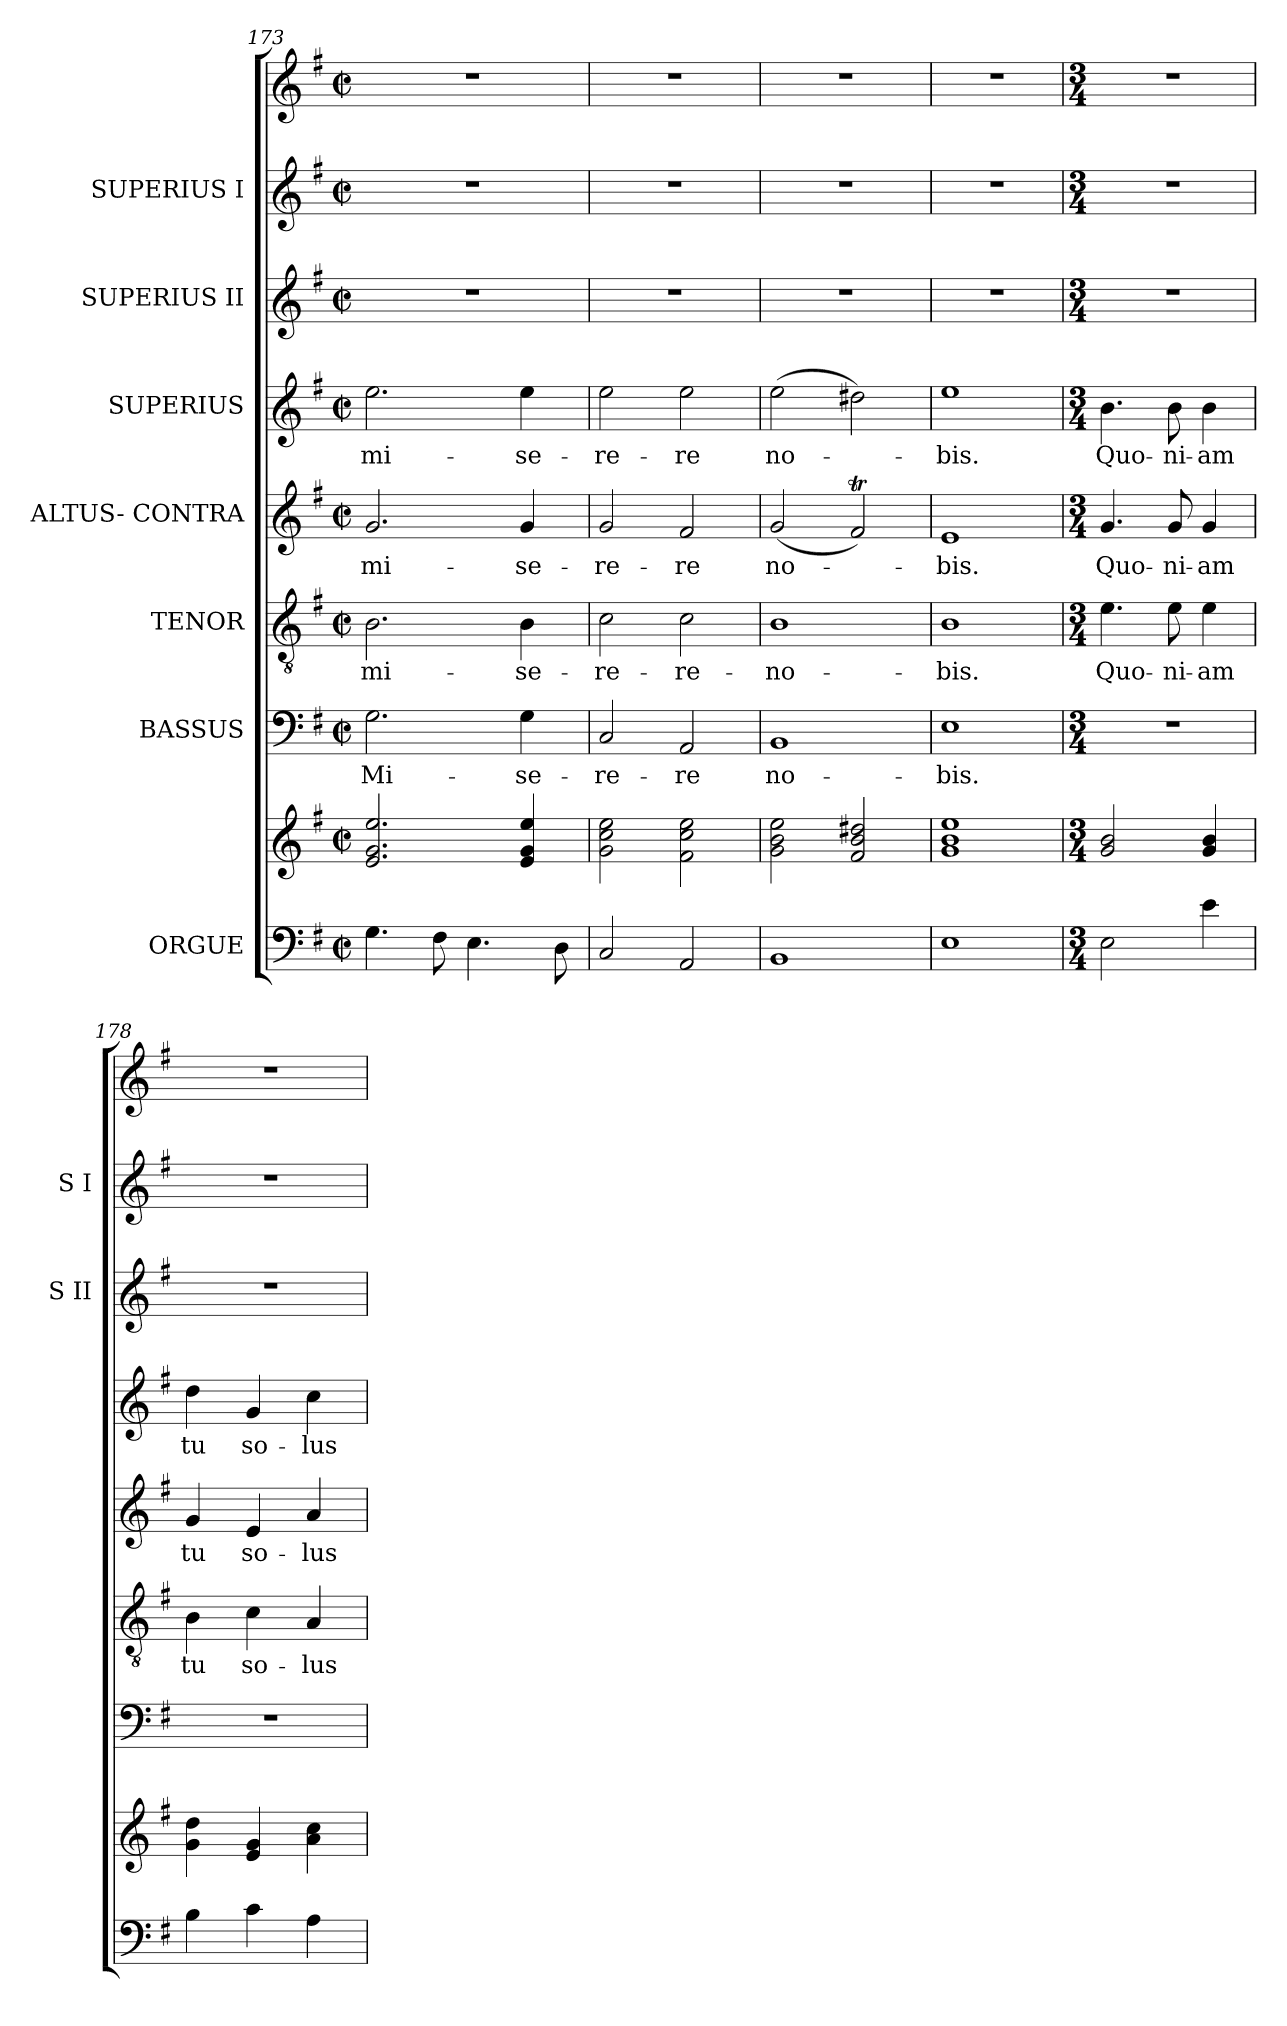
**kern	**kern	**kern	**text	**kern	**text	**kern	**text	**kern	**text	**kern	**kern	**kern
*part8	*part8	*part7	*part7	*part6	*part6	*part5	*part5	*part4	*part4	*part3	*part2	*part1
*staff9	*staff8	*staff7	*staff7	*staff6	*staff6	*staff5	*staff5	*staff4	*staff4	*staff3	*staff2	*staff1
*I"ORGUE	*	*I"BASSUS	*	*I"TENOR	*	*I"ALTUS- CONTRA	*	*I"SUPERIUS	*	*I"SUPERIUS II	*I"SUPERIUS I	*
*	*	*	*	*	*	*	*	*	*	*I'S II	*I'S I	*
*clefF4	*clefG2	*clefF4	*	*clefGv2	*	*clefG2	*	*clefG2	*	*clefG2	*clefG2	*clefG2
*k[f#]	*k[f#]	*k[f#]	*	*k[f#]	*	*k[f#]	*	*k[f#]	*	*k[f#]	*k[f#]	*k[f#]
*e:	*e:	*e:	*	*e:	*	*e:	*	*e:	*	*e:	*e:	*e:
*M2/2	*M2/2	*M2/2	*	*M2/2	*	*M2/2	*	*M2/2	*	*M2/2	*M2/2	*M2/2
*met(c|)	*met(c|)	*met(c|)	*	*met(c|)	*	*met(c|)	*	*met(c|)	*	*met(c|)	*met(c|)	*met(c|)
=173	=173	=173	=173	=173	=173	=173	=173	=173	=173	=173	=173	=173
!	!	!	!LO:LY:b	!	!LO:LY:b	!	!LO:LY:b	!	!LO:LY:b	!	!	!
4.G\	2.e/ 2.g/ 2.ee/	2.G\	Mi-	2.B\	mi-	2.g/	mi-	2.ee\	mi-	1r	1r	1r
8F#\	.	.	.	.	.	.	.	.	.	.	.	.
4.E\	.	.	.	.	.	.	.	.	.	.	.	.
!	!	!	!LO:LY:b	!	!LO:LY:b	!	!LO:LY:b	!	!LO:LY:b	!	!	!
.	4e/ 4g/ 4ee/	4G\	-se-	4B\	-se-	4g/	-se-	4ee\	-se-	.	.	.
8D\	.	.	.	.	.	.	.	.	.	.	.	.
!!LO:LB:g=z
=174	=174	=174	=174	=174	=174	=174	=174	=174	=174	=174	=174	=174
!	!	!	!LO:LY:b	!	!LO:LY:b	!	!LO:LY:b	!	!LO:LY:b	!	!	!
2C/	2g\ 2cc\ 2ee\	2C/	-re-	2c\	-re-	2g/	-re-	2ee\	-re-	1r	1r	1r
!	!	!	!LO:LY:b	!	!LO:LY:b	!	!LO:LY:b	!	!LO:LY:b	!	!	!
2AA/	2f#\ 2cc\ 2ee\	2AA/	-re	2c\	-re-	2f#/	-re	2ee\	-re	.	.	.
=175	=175	=175	=175	=175	=175	=175	=175	=175	=175	=175	=175	=175
!	!	!	!LO:LY:b	!	!LO:LY:b	!	!LO:LY:b	!	!LO:LY:b	!	!	!
1BB	2g\ 2b\ 2ee\	1BB	no-	1B	-no-	(<2g/	no-	(>2ee\	no-	1r	1r	1r
.	2f#/ 2b/ 2dd#X/	.	.	.	.	2f#t/)	.	2dd#X\)	.	.	.	.
=176	=176	=176	=176	=176	=176	=176	=176	=176	=176	=176	=176	=176
!	!	!	!LO:LY:b	!	!LO:LY:b	!	!LO:LY:b	!	!LO:LY:b	!	!	!
1E	1g 1b 1ee	1E	-bis.	1B	-bis.	1e	-bis.	1ee	-bis.	1r	1r	1r
=177	=177	=177	=177	=177	=177	=177	=177	=177	=177	=177	=177	=177
*M3/4	*M3/4	*M3/4	*	*M3/4	*	*M3/4	*	*M3/4	*	*M3/4	*M3/4	*M3/4
!	!	!	!	!	!LO:LY:b	!	!LO:LY:b	!	!LO:LY:b	!	!	!
2E\	2g/ 2b/	2.r	.	4.e\	Quo-	4.g/	Quo-	4.b\	Quo-	2.r	2.r	2.r
!	!	!	!	!	!LO:LY:b	!	!LO:LY:b	!	!LO:LY:b	!	!	!
.	.	.	.	8e\	-ni-	8g/	-ni-	8b\	-ni-	.	.	.
!	!	!	!	!	!LO:LY:b	!	!LO:LY:b	!	!LO:LY:b	!	!	!
4e\	4g/ 4b/	.	.	4e\	-am	4g/	-am	4b\	-am	.	.	.
=178	=178	=178	=178	=178	=178	=178	=178	=178	=178	=178	=178	=178
!	!	!	!	!	!LO:LY:b	!	!LO:LY:b	!	!LO:LY:b	!	!	!
4B\	4g\ 4dd\	2.r	.	4B\	tu	4g/	tu	4dd\	tu	2.r	2.r	2.r
!	!	!	!	!	!LO:LY:b	!	!LO:LY:b	!	!LO:LY:b	!	!	!
4c\	4e/ 4g/	.	.	4c\	so-	4e/	so-	4g/	so-	.	.	.
!	!	!	!	!	!LO:LY:b	!	!LO:LY:b	!	!LO:LY:b	!	!	!
4A\	4a\ 4cc\	.	.	4A/	-lus	4a/	-lus	4cc\	-lus	.	.	.
=	=	=	=	=	=	=	=	=	=	=	=	=
*-	*-	*-	*-	*-	*-	*-	*-	*-	*-	*-	*-	*-
